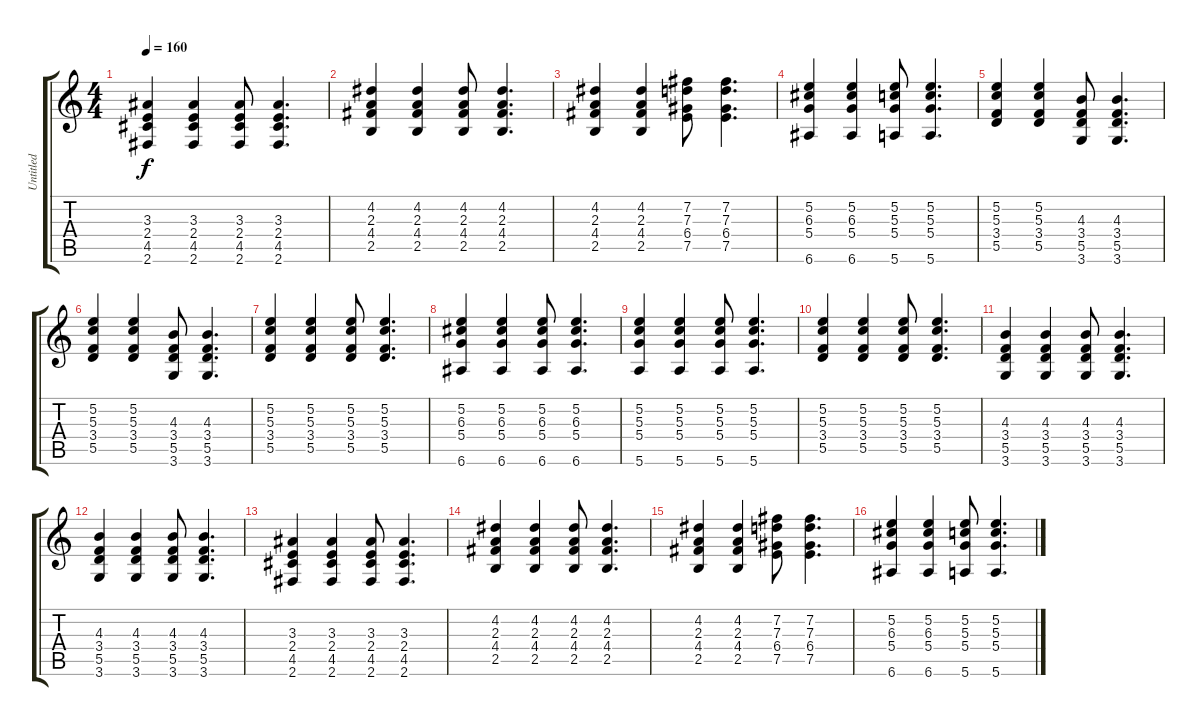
\track ("Untitled" "Untitled") {instrument acousticguitarnylon}
\staff {score tabs}
\tuning (E4 B3 G3 D3 A2 E2) {hide}
\ts (4 4)
\tempo 160
\clef g2
\ks c
(3.3 2.4 4.5 2.6).4{dy f} (3.3 2.4 4.5 2.6).4 (3.3 2.4 4.5 2.6).8 (3.3 2.4 4.5 2.6).4{d} |
(4.2 2.3 4.4 2.5).4 (4.2 2.3 4.4 2.5).4 (4.2 2.3 4.4 2.5).8 (4.2 2.3 4.4 2.5).4{d} |
(4.2 2.3 4.4 2.5).4 (4.2 2.3 4.4 2.5).4 (7.2 7.3 6.4 7.5).8 (7.2 7.3 6.4 7.5).4{d} |
(5.2 6.3 5.4 6.6).4 (5.2 6.3 5.4 6.6).4 (5.2 5.3 5.4 5.6).8 (5.2 5.3 5.4 5.6).4{d} |
(5.2 5.3 3.4 5.5).4 (5.2 5.3 3.4 5.5).4 (4.3 3.4 5.5 3.6).8 (4.3 3.4 5.5 3.6).4{d} |
(5.2 5.3 3.4 5.5).4 (5.2 5.3 3.4 5.5).4 (4.3 3.4 5.5 3.6).8 (4.3 3.4 5.5 3.6).4{d} |
(5.2 5.3 3.4 5.5).4 (5.2 5.3 3.4 5.5).4 (5.2 5.3 3.4 5.5).8 (5.2 5.3 3.4 5.5).4{d} |
(5.2 6.3 5.4 6.6).4 (5.2 6.3 5.4 6.6).4 (5.2 6.3 5.4 6.6).8 (5.2 6.3 5.4 6.6).4{d} |
(5.2 5.3 5.4 5.6).4 (5.2 5.3 5.4 5.6).4 (5.2 5.3 5.4 5.6).8 (5.2 5.3 5.4 5.6).4{d} |
(5.2 5.3 3.4 5.5).4 (5.2 5.3 3.4 5.5).4 (5.2 5.3 3.4 5.5).8 (5.2 5.3 3.4 5.5).4{d} |
(4.3 3.4 5.5 3.6).4 (4.3 3.4 5.5 3.6).4 (4.3 3.4 5.5 3.6).8 (4.3 3.4 5.5 3.6).4{d} |
(4.3 3.4 5.5 3.6).4 (4.3 3.4 5.5 3.6).4 (4.3 3.4 5.5 3.6).8 (4.3 3.4 5.5 3.6).4{d} |
(3.3 2.4 4.5 2.6).4 (3.3 2.4 4.5 2.6).4 (3.3 2.4 4.5 2.6).8 (3.3 2.4 4.5 2.6).4{d} |
(4.2 2.3 4.4 2.5).4 (4.2 2.3 4.4 2.5).4 (4.2 2.3 4.4 2.5).8 (4.2 2.3 4.4 2.5).4{d} |
(4.2 2.3 4.4 2.5).4 (4.2 2.3 4.4 2.5).4 (7.2 7.3 6.4 7.5).8 (7.2 7.3 6.4 7.5).4{d} |
(5.2 6.3 5.4 6.6).4 (5.2 6.3 5.4 6.6).4 (5.2 5.3 5.4 5.6).8 (5.2 5.3 5.4 5.6).4{d}
